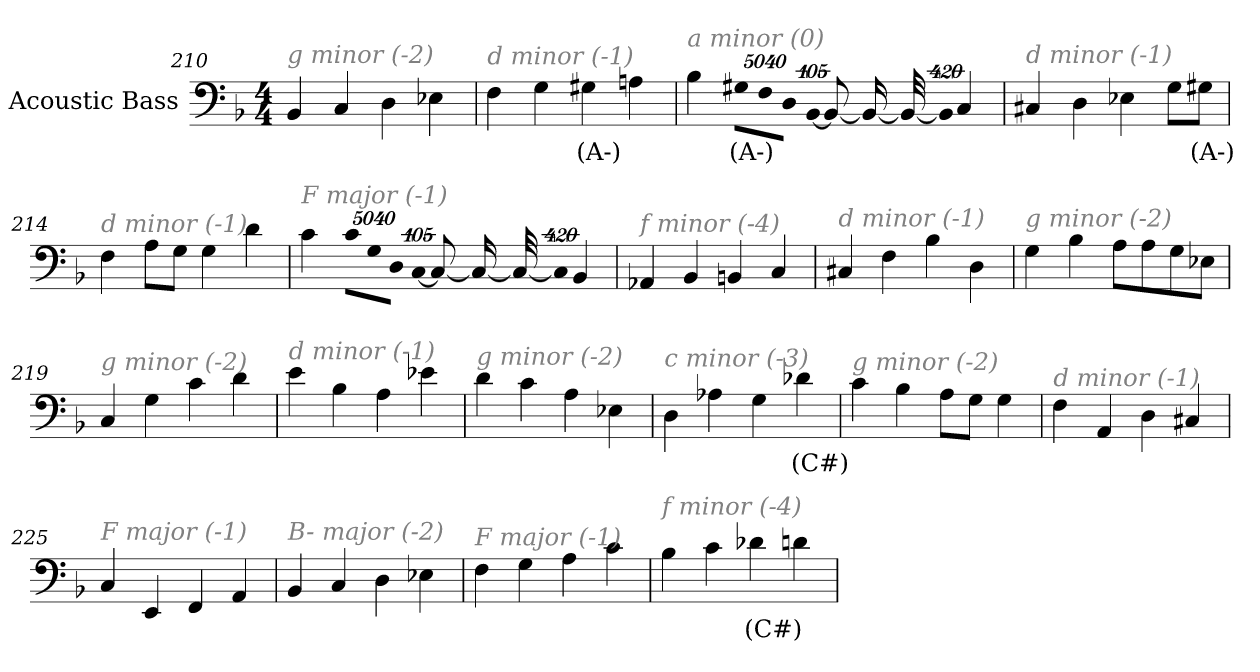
**kern	**text
*part1	*part1
*staff1	*staff1
*I"Acoustic Bass	*
*clefF4	*
*ITrd7c12	*
*k[b-]	*
*F:	*
*M4/4	*
=210	=210
!LO:TX:i:color=#808080:t=g minor (-2)	!
4BBB-	.
4CC	.
4DD	.
4EE-X	.
=211	=211
!LO:TX:i:color=#808080:t=d minor (-1)	!
4FF	.
4GG	.
4GG#Xi	(A-)
4AAn	.
=212	=212
!LO:TX:i:color=#808080:t=a minor (0)	!
4BB-	.
!LO:N:vis=8	!
40320%3347GG#XiL	(A-)
!LO:N:vis=8	!
40320%3347FF	.
!LO:N:vis=8	!
40320%3347DDJ	.
!LO:N:vis=1024	!
[13440%13BBB-	.
8BBB-_	.
16BBB-_	.
32BBB-_	.
!LO:N:vis=1024%31	!
13440%407BBB-]	.
4CC	.
=213	=213
!LO:TX:i:color=#808080:t=d minor (-1)	!
4CC#X	.
4DD	.
4EE-X	.
8GGL	.
8GG#XiJ	(A-)
=214	=214
!LO:TX:i:color=#808080:t=d minor (-1)	!
4FF	.
8AAL	.
8GGJ	.
4GG	.
4D	.
=215	=215
!LO:TX:i:color=#808080:t=F major (-1)	!
4C	.
!LO:N:vis=8	!
40320%3347CL	.
!LO:N:vis=8	!
40320%3347GG	.
!LO:N:vis=8	!
40320%3347DDJ	.
!LO:N:vis=1024	!
[13440%13CC	.
8CC_	.
16CC_	.
32CC_	.
!LO:N:vis=1024%31	!
13440%407CC]	.
4BBB-	.
=216	=216
!LO:TX:i:color=#808080:t=f minor (-4)	!
4AAA-X	.
4BBB-	.
4BBBn	.
4CC	.
=217	=217
!LO:TX:i:color=#808080:t=d minor (-1)	!
4CC#X	.
4FF	.
4BB-	.
4DD	.
=218	=218
!LO:TX:i:color=#808080:t=g minor (-2)	!
4GG	.
4BB-	.
8AAL	.
8AA	.
8GG	.
8EE-XJ	.
=219	=219
!LO:TX:i:color=#808080:t=g minor (-2)	!
4CC	.
4GG	.
4C	.
4D	.
=220	=220
!LO:TX:i:color=#808080:t=d minor (-1)	!
4E	.
4BB-	.
4AA	.
4E-X	.
=221	=221
!LO:TX:i:color=#808080:t=g minor (-2)	!
4D	.
4C	.
4AA	.
4EE-X	.
=222	=222
!LO:TX:i:color=#808080:t=c minor (-3)	!
4DD	.
4AA-X	.
4GG	.
4D-Xi	(C#)
=223	=223
!LO:TX:i:color=#808080:t=g minor (-2)	!
4C	.
4BB-	.
8AAL	.
8GGJ	.
4GG	.
=224	=224
!LO:TX:i:color=#808080:t=d minor (-1)	!
4FF	.
4AAA	.
4DD	.
4CC#X	.
=225	=225
!LO:TX:i:color=#808080:t=F major (-1)	!
4CC	.
4EEE	.
4FFF	.
4AAA	.
=226	=226
!LO:TX:i:color=#808080:t=B- major (-2)	!
4BBB-	.
4CC	.
4DD	.
4EE-X	.
=227	=227
!LO:TX:i:color=#808080:t=F major (-1)	!
4FF	.
4GG	.
4AA	.
4C	.
=228	=228
!LO:TX:i:color=#808080:t=f minor (-4)	!
4BB-	.
4C	.
4D-Xi	(C#)
4D	.
=	=
*-	*-
